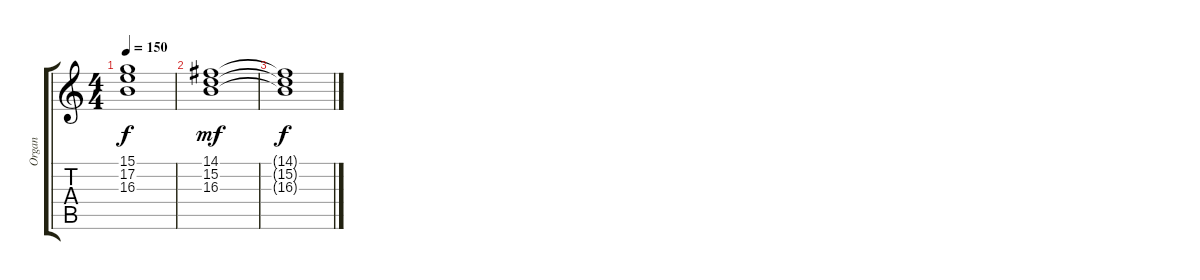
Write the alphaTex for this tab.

\track ("Organ" "Organ") {instrument rockorgan}
\staff {score tabs}
\tuning (E4 B3 G3 D3 A2 E2) {hide}
\ts (4 4)
\tempo 150
\clef g2
\ks c
(15.1{t} 17.2{t} 16.3{t}).1{dy f} |
(14.1 15.2 16.3).1{dy mf volume 1} |
(14.1{t} 15.2{t} 16.3{t}).1{dy f}
